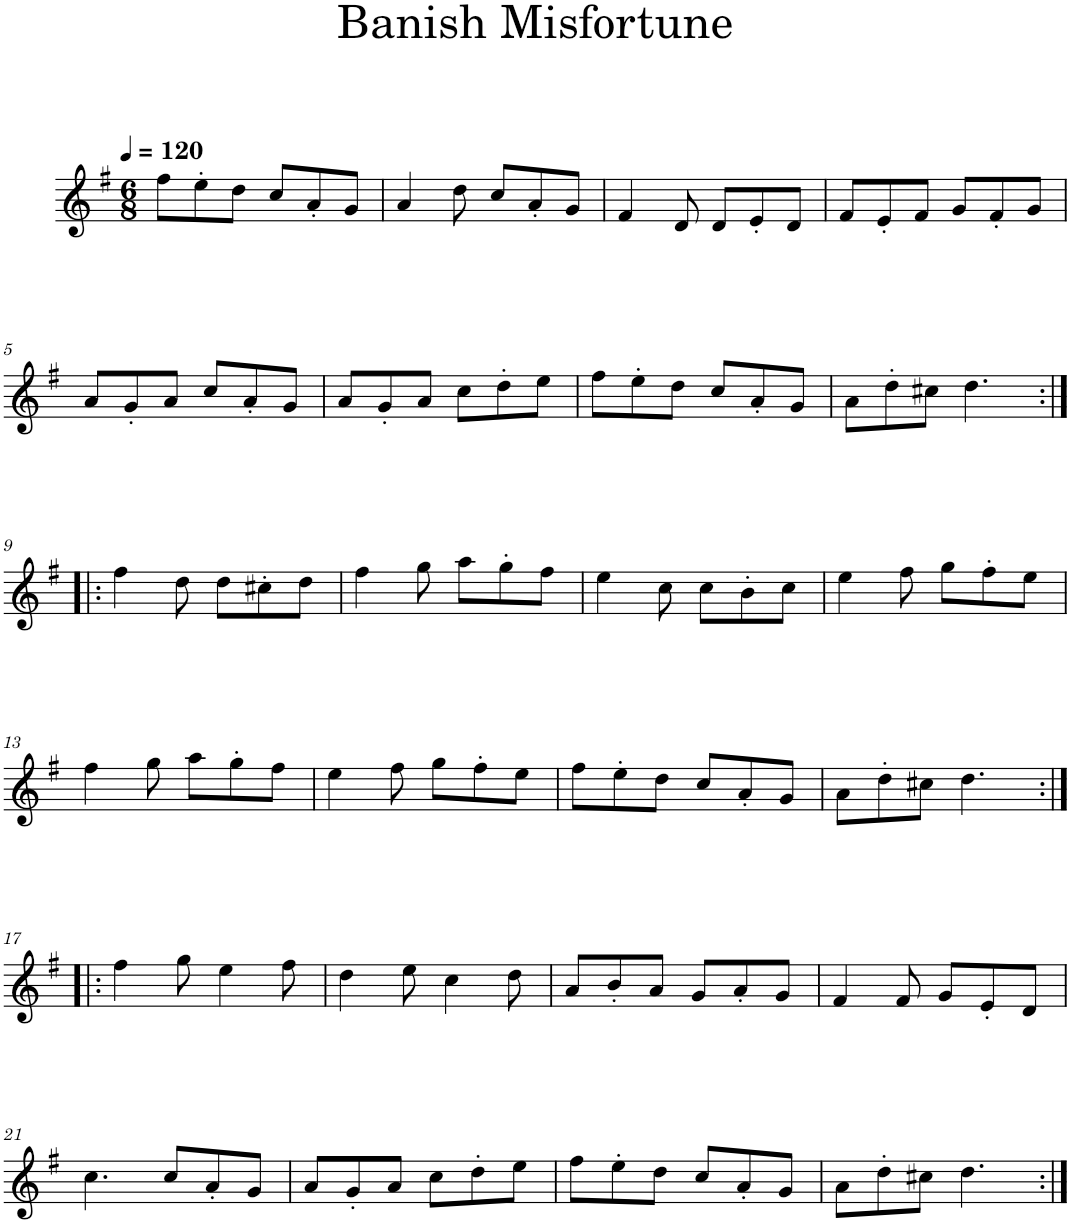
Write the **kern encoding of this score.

**kern
*part1
*staff1
*I"Piano, Banish Misfortune
*I'Pno.
*clefG2
*k[f#]
*M6/8
*MM120
=1
8ff#\L
8ee'\
8dd\J
8cc/L
8a'/
8g/J
=2
4a/
8dd\
8cc/L
8a'/
8g/J
=3
4f#/
8d/
8d/L
8e'/
8d/J
=4
8f#/L
8e'/
8f#/J
8g/L
8f#'/
8g/J
!!LO:LB:g=z
=5
8a/L
8g'/
8a/J
8cc/L
8a'/
8g/J
=6
8a/L
8g'/
8a/J
8cc\L
8dd'\
8ee\J
=7
8ff#\L
8ee'\
8dd\J
8cc/L
8a'/
8g/J
=8
8a\L
8dd'\
8cc#X\J
4.dd\
!!LO:LB:g=z
=9:|!|:
4ff#\
8dd\
8dd\L
8cc#X'\
8dd\J
=10
4ff#\
8gg\
8aa\L
8gg'\
8ff#\J
=11
4ee\
8cc\
8cc\L
8b'\
8cc\J
=12
4ee\
8ff#\
8gg\L
8ff#'\
8ee\J
!!LO:LB:g=z
=13
4ff#\
8gg\
8aa\L
8gg'\
8ff#\J
=14
4ee\
8ff#\
8gg\L
8ff#'\
8ee\J
=15
8ff#\L
8ee'\
8dd\J
8cc/L
8a'/
8g/J
=16
8a\L
8dd'\
8cc#X\J
4.dd\
!!LO:LB:g=z
=17:|!|:
4ff#\
8gg\
4ee\
8ff#\
=18
4dd\
8ee\
4cc\
8dd\
=19
8a/L
8b'/
8a/J
8g/L
8a'/
8g/J
=20
4f#/
8f#/
8g/L
8e'/
8d/J
!!LO:LB:g=z
=21
4.cc\
8cc/L
8a'/
8g/J
=22
8a/L
8g'/
8a/J
8cc\L
8dd'\
8ee\J
=23
8ff#\L
8ee'\
8dd\J
8cc/L
8a'/
8g/J
=24
8a\L
8dd'\
8cc#X\J
4.dd\
=:|!
*-
